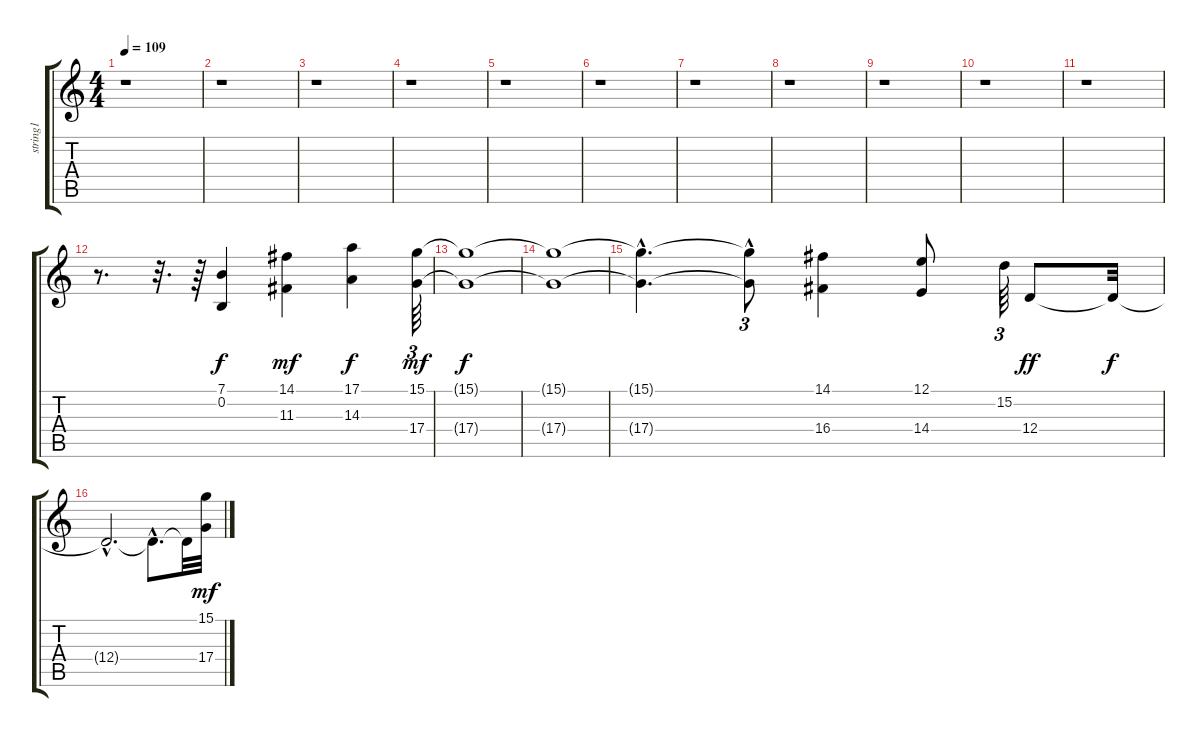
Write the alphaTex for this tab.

\track ("string1" "string1") {instrument stringensemble1}
\staff {score tabs}
\tuning (E4 B3 G3 D3 A2 E2) {hide}
\ts (4 4)
\tempo 109
\clef g2
\ks c
r.1{dy f} |
r.1 |
r.1 |
r.1 |
r.1 |
r.1 |
r.1 |
r.1 |
r.1 |
r.1 |
r.1 |
r.8{d} r.32{d} r.64 (7.1 0.2).4 (14.1 11.3).4{dy mf} (17.1 14.3).4{dy f} (15.1 17.4).64{tu (3 2) dy mf} |
(15.1{t} 17.4{t}).1{dy f} |
(15.1{t} 17.4{t}).1 |
(15.1{hac t} 17.4{hac t}).4{d} (15.1{hac t} 17.4{t}).8{tu (3 2)} (14.1 16.4).4 (12.1 14.4).8 15.2.64{tu (3 2)} 12.4.8{dy ff} 12.4{t}.32{dy f} |
12.4{hac t}.2{d} 12.4{hac t}.8{d} 12.4{t}.32 (15.1 17.4).32{dy mf}
